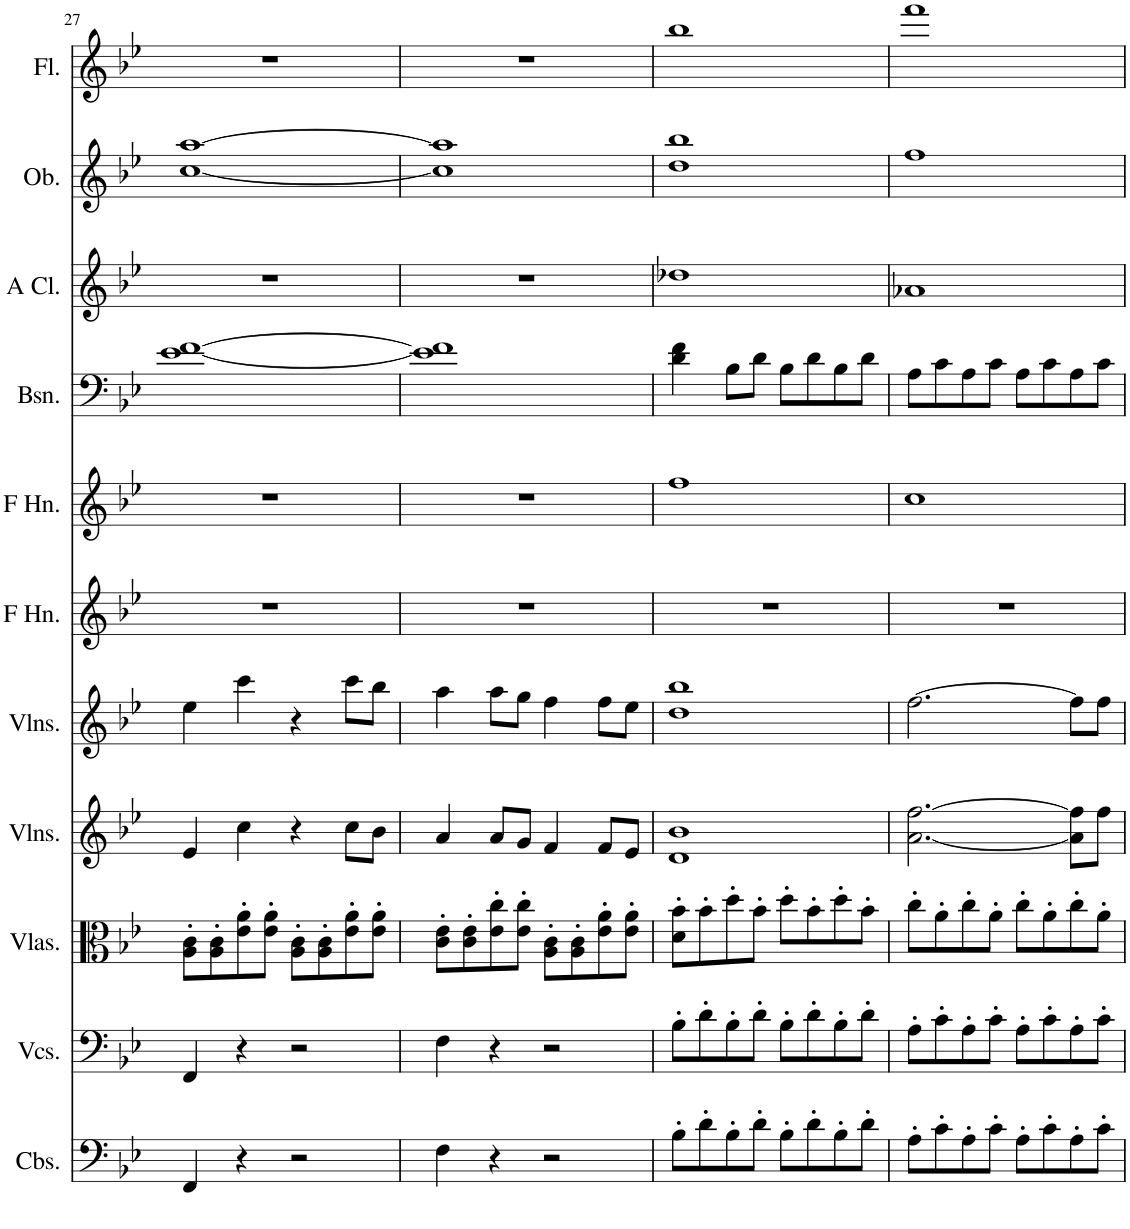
**kern	**kern	**kern	**kern	**kern	**kern	**kern	**kern	**kern	**kern	**kern
*part11	*part10	*part9	*part8	*part7	*part6	*part5	*part4	*part3	*part2	*part1
*staff11	*staff10	*staff9	*staff8	*staff7	*staff6	*staff5	*staff4	*staff3	*staff2	*staff1
*I"Contrabasses, Basso.	*I"Violoncellos, Violoncello.	*I"Violas, Viola.	*I"Violins, Violino II.	*I"Violins, Violino I.	*I"Horn in F, Corni in G.	*I"Horn in F, Corni in B.	*I"Bassoon, Fagotti.	*I"A Clarinet, Clarinetti.	*I"Oboe, Oboi.	*I"Flute, Flauto.
*I'Cbs.	*I'Vcs.	*I'Vlas.	*I'Vlns.	*I'Vlns.	*	*	*I'Bsn.	*I'A Cl.	*I'Ob.	*I'Fl.
!!LO:PB:g=z
*clefF4	*clefF4	*clefC3	*clefG2	*clefG2	*clefG2	*clefG2	*clefF4	*clefG2	*clefG2	*clefG2
*Trd7c12	*	*	*	*	*Trd4c7	*Trd4c7	*	*Trd2c3	*	*
*k[b-e-]	*k[b-e-]	*k[b-e-]	*k[b-e-]	*k[b-e-]	*k[b-e-]	*k[b-e-]	*k[b-e-]	*k[b-e-]	*k[b-e-]	*k[b-e-]
*M4/4	*M4/4	*M4/4	*M4/4	*M4/4	*M4/4	*M4/4	*M4/4	*M4/4	*M4/4	*M4/4
=27	=27	=27	=27	=27	=27	=27	=27	=27	=27	=27
4FF/	4FF/	8A\' 8c\'L	4e-/	4ee-\	1r	1r	[1e- [1f	1r	[1cc [1aa	1r
.	.	8A\' 8c\'	.	.	.	.	.	.	.	.
4r	4r	8e-\' 8a\'	4cc\	4ccc\	.	.	.	.	.	.
.	.	8e-\' 8a\'J	.	.	.	.	.	.	.	.
2r	2r	8A\' 8c\'L	4r	4r	.	.	.	.	.	.
.	.	8A\' 8c\'	.	.	.	.	.	.	.	.
.	.	8e-\' 8a\'	8cc\L	8ccc\L	.	.	.	.	.	.
.	.	8e-\' 8a\'J	8b-\J	8bb-\J	.	.	.	.	.	.
=28	=28	=28	=28	=28	=28	=28	=28	=28	=28	=28
4F\	4F\	8c\' 8e-\'L	4a/	4aa\	1r	1r	1e-] 1f]	1r	1cc] 1aa]	1r
.	.	8c\' 8e-\'	.	.	.	.	.	.	.	.
4r	4r	8e-\' 8cc\'	8a/L	8aa\L	.	.	.	.	.	.
.	.	8e-\' 8cc\'J	8g/J	8gg\J	.	.	.	.	.	.
2r	2r	8A\' 8c\'L	4f/	4ff\	.	.	.	.	.	.
.	.	8A\' 8c\'	.	.	.	.	.	.	.	.
.	.	8e-\' 8a\'	8f/L	8ff\L	.	.	.	.	.	.
.	.	8e-\' 8a\'J	8e-/J	8ee-\J	.	.	.	.	.	.
=29	=29	=29	=29	=29	=29	=29	=29	=29	=29	=29
8B-'\L	8B-'\L	8d\' 8b-\'L	1d 1b-	1dd 1bb-	1r	1ff	4d\ 4f\	1dd-X	1dd 1bb-	1bb-
8d'\	8d'\	8b-'\	.	.	.	.	.	.	.	.
8B-'\	8B-'\	8dd'\	.	.	.	.	8B-\L	.	.	.
8d'\J	8d'\J	8b-'\J	.	.	.	.	8d\J	.	.	.
8B-'\L	8B-'\L	8dd'\L	.	.	.	.	8B-\L	.	.	.
8d'\	8d'\	8b-'\	.	.	.	.	8d\	.	.	.
8B-'\	8B-'\	8dd'\	.	.	.	.	8B-\	.	.	.
8d'\J	8d'\J	8b-'\J	.	.	.	.	8d\J	.	.	.
=30	=30	=30	=30	=30	=30	=30	=30	=30	=30	=30
8A'\L	8A'\L	8cc'\L	[2.a\ [2.ff\	[2.ff\	1r	1cc	8A\L	1a-X	1ff	1fff
8c'\	8c'\	8a'\	.	.	.	.	8c\	.	.	.
8A'\	8A'\	8cc'\	.	.	.	.	8A\	.	.	.
8c'\J	8c'\J	8a'\J	.	.	.	.	8c\J	.	.	.
8A'\L	8A'\L	8cc'\L	.	.	.	.	8A\L	.	.	.
8c'\	8c'\	8a'\	.	.	.	.	8c\	.	.	.
8A'\	8A'\	8cc'\	8a\] 8ff\]L	8ff\L]	.	.	8A\	.	.	.
8c'\J	8c'\J	8a'\J	8ff\J	8ff\J	.	.	8c\J	.	.	.
=	=	=	=	=	=	=	=	=	=	=
*-	*-	*-	*-	*-	*-	*-	*-	*-	*-	*-
